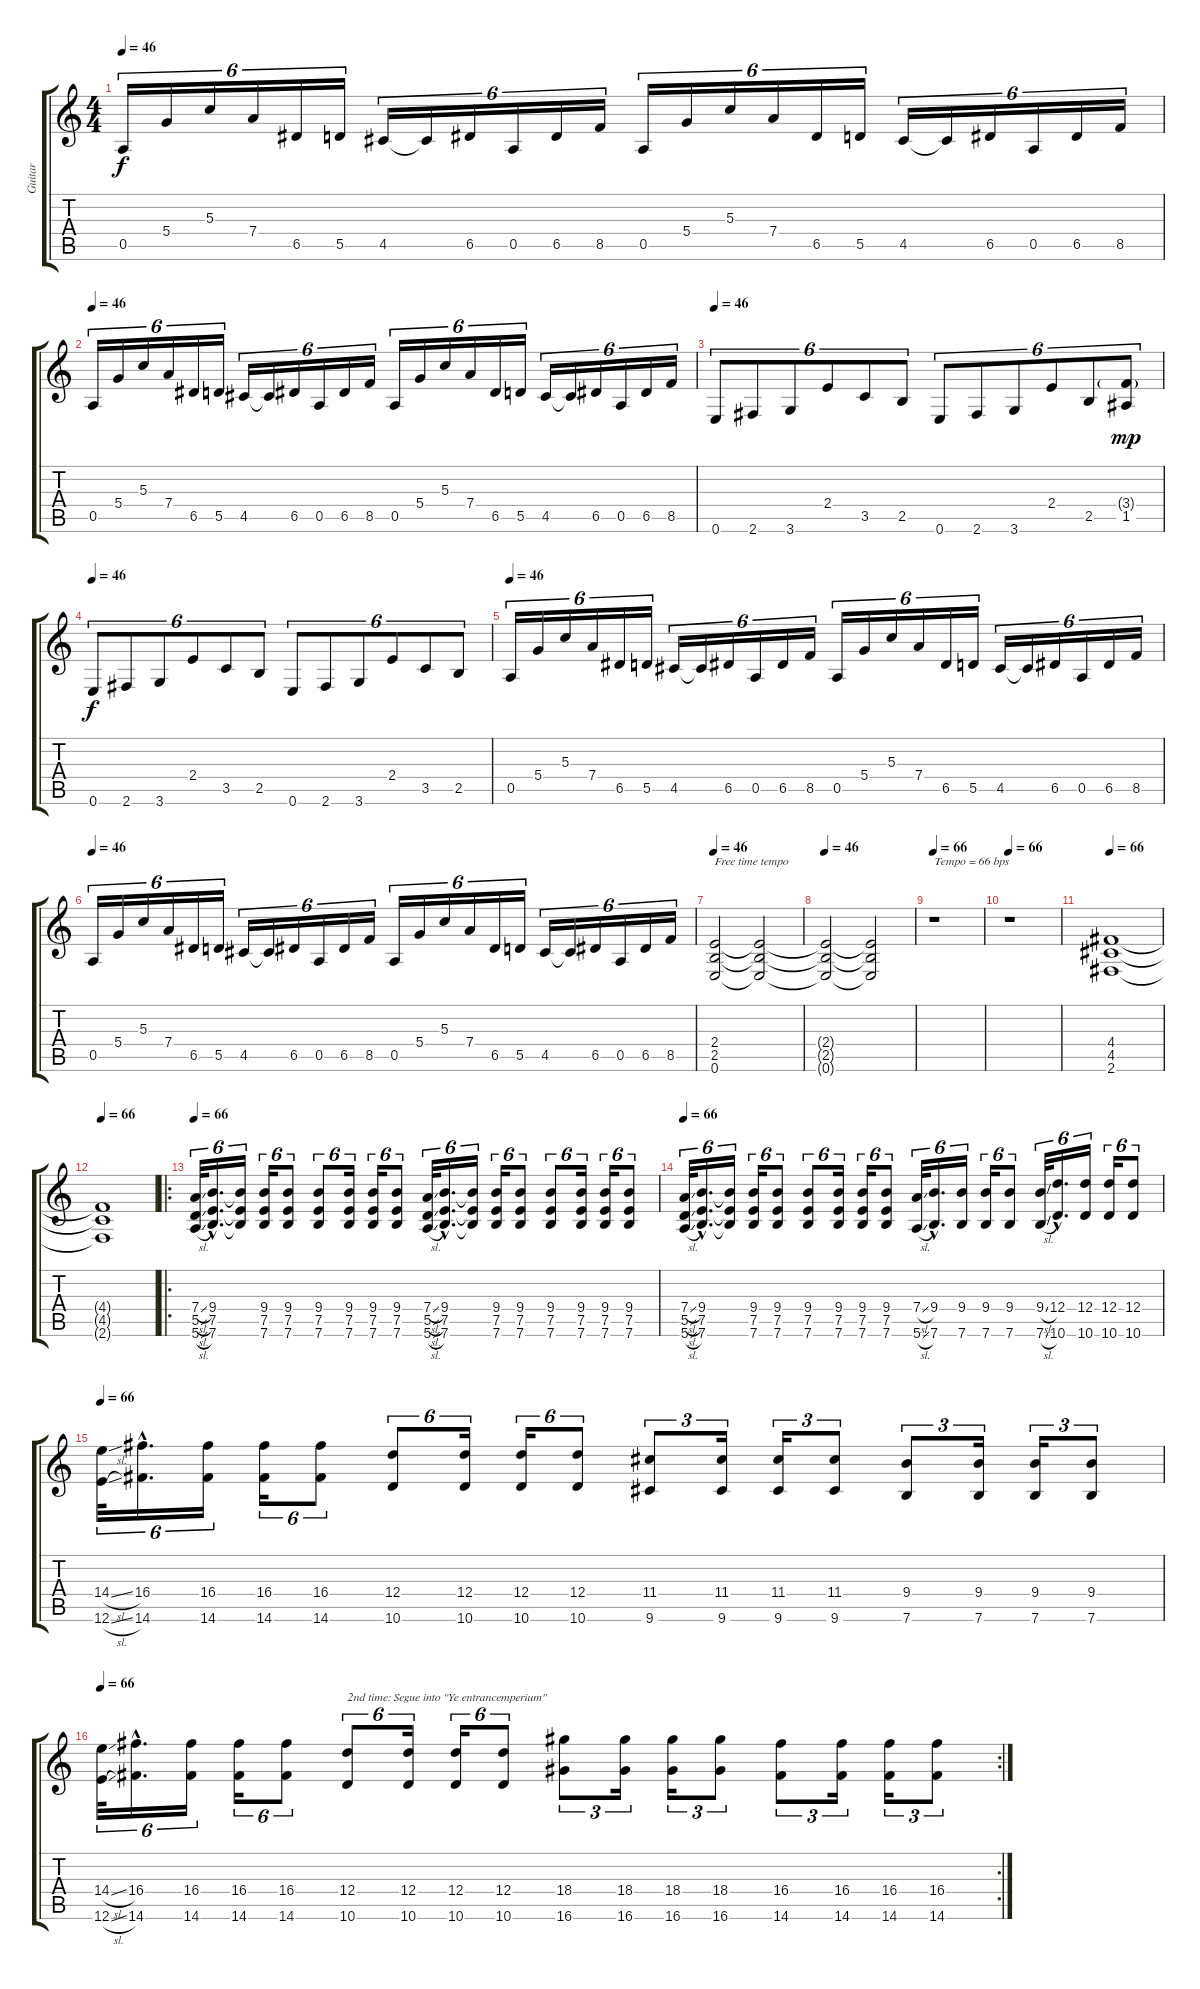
\track ("Guitar" "Guitar") {instrument overdrivenguitar}
\staff {score tabs}
\tuning (E4 B3 G3 D3 A2 E2) {hide}
\ts (4 4)
\tempo 46
\clef g2
\ks c
0.5.16{tu (6 4) dy f} 5.4.16{tu (6 4)} 5.3.16{tu (6 4)} 7.4.16{tu (6 4)} 6.5.16{tu (6 4)} 5.5.16{tu (6 4)} 4.5.16{tu (6 4)} 4.5{t}.16{tu (6 4)} 6.5.16{tu (6 4)} 0.5.16{tu (6 4)} 6.5.16{tu (6 4)} 8.5.16{tu (6 4)} 0.5.16{tu (6 4)} 5.4.16{tu (6 4)} 5.3.16{tu (6 4)} 7.4.16{tu (6 4)} 6.5.16{tu (6 4)} 5.5.16{tu (6 4)} 4.5.16{tu (6 4)} 4.5{t}.16{tu (6 4)} 6.5.16{tu (6 4)} 0.5.16{tu (6 4)} 6.5.16{tu (6 4)} 8.5.16{tu (6 4)} |
\tempo 46
0.5.16{tu (6 4)} 5.4.16{tu (6 4)} 5.3.16{tu (6 4)} 7.4.16{tu (6 4)} 6.5.16{tu (6 4)} 5.5.16{tu (6 4)} 4.5.16{tu (6 4)} 4.5{t}.16{tu (6 4)} 6.5.16{tu (6 4)} 0.5.16{tu (6 4)} 6.5.16{tu (6 4)} 8.5.16{tu (6 4)} 0.5.16{tu (6 4)} 5.4.16{tu (6 4)} 5.3.16{tu (6 4)} 7.4.16{tu (6 4)} 6.5.16{tu (6 4)} 5.5.16{tu (6 4)} 4.5.16{tu (6 4)} 4.5{t}.16{tu (6 4)} 6.5.16{tu (6 4)} 0.5.16{tu (6 4)} 6.5.16{tu (6 4)} 8.5.16{tu (6 4)} |
\tempo 46
0.6.8{tu (6 4)} 2.6.8{tu (6 4)} 3.6.8{tu (6 4)} 2.4.8{tu (6 4)} 3.5.8{tu (6 4)} 2.5.8{tu (6 4)} 0.6.8{tu (6 4)} 2.6.8{tu (6 4)} 3.6.8{tu (6 4)} 2.4.8{tu (6 4)} 2.5.8{tu (6 4)} (3.4{g} 1.5).8{tu (6 4) dy mp} |
\tempo 46
0.6.8{tu (6 4) dy f} 2.6.8{tu (6 4)} 3.6.8{tu (6 4)} 2.4.8{tu (6 4)} 3.5.8{tu (6 4)} 2.5.8{tu (6 4)} 0.6.8{tu (6 4)} 2.6.8{tu (6 4)} 3.6.8{tu (6 4)} 2.4.8{tu (6 4)} 3.5.8{tu (6 4)} 2.5.8{tu (6 4)} |
\tempo 46
0.5.16{tu (6 4)} 5.4.16{tu (6 4)} 5.3.16{tu (6 4)} 7.4.16{tu (6 4)} 6.5.16{tu (6 4)} 5.5.16{tu (6 4)} 4.5.16{tu (6 4)} 4.5{t}.16{tu (6 4)} 6.5.16{tu (6 4)} 0.5.16{tu (6 4)} 6.5.16{tu (6 4)} 8.5.16{tu (6 4)} 0.5.16{tu (6 4)} 5.4.16{tu (6 4)} 5.3.16{tu (6 4)} 7.4.16{tu (6 4)} 6.5.16{tu (6 4)} 5.5.16{tu (6 4)} 4.5.16{tu (6 4)} 4.5{t}.16{tu (6 4)} 6.5.16{tu (6 4)} 0.5.16{tu (6 4)} 6.5.16{tu (6 4)} 8.5.16{tu (6 4)} |
\tempo 46
0.5.16{tu (6 4)} 5.4.16{tu (6 4)} 5.3.16{tu (6 4)} 7.4.16{tu (6 4)} 6.5.16{tu (6 4)} 5.5.16{tu (6 4)} 4.5.16{tu (6 4)} 4.5{t}.16{tu (6 4)} 6.5.16{tu (6 4)} 0.5.16{tu (6 4)} 6.5.16{tu (6 4)} 8.5.16{tu (6 4)} 0.5.16{tu (6 4)} 5.4.16{tu (6 4)} 5.3.16{tu (6 4)} 7.4.16{tu (6 4)} 6.5.16{tu (6 4)} 5.5.16{tu (6 4)} 4.5.16{tu (6 4)} 4.5{t}.16{tu (6 4)} 6.5.16{tu (6 4)} 0.5.16{tu (6 4)} 6.5.16{tu (6 4)} 8.5.16{tu (6 4)} |
\tempo 46
(2.4 2.5 0.6).2{txt "Free time tempo"} (2.4{t} 2.5{t} 0.6{t}).2 |
\tempo 46
(2.4{t} 2.5{t} 0.6{t}).2 (2.4{t} 2.5{t} 0.6{t}).2 |
\tempo 66
r.1{txt "Tempo = 66 bps"} |
\tempo 66
r.1 |
\tempo 66
(4.4 4.5 2.6).1 |
\tempo 66
(4.4{t} 4.5{t} 2.6{t}).1 |
\ro
\tempo 66
(7.4{sl} 5.5{sl} 5.6{sl}).32{tu (6 4)} (9.4{hac} 7.5{hac} 7.6{hac}).16{d tu (6 4)} (9.4{t} 7.5{t} 7.6{t}).16{tu (6 4)} (9.4 7.5 7.6).16{tu (6 4)} (9.4 7.5 7.6).8{tu (6 4)} (9.4 7.5 7.6).8{tu (6 4)} (9.4 7.5 7.6).16{tu (6 4)} (9.4 7.5 7.6).16{tu (6 4)} (9.4 7.5 7.6).8{tu (6 4)} (7.4{sl} 5.5{sl} 5.6{sl}).32{tu (6 4)} (9.4{hac} 7.5{hac} 7.6{hac}).16{d tu (6 4)} (9.4{t} 7.5{t} 7.6{t}).16{tu (6 4)} (9.4 7.5 7.6).16{tu (6 4)} (9.4 7.5 7.6).8{tu (6 4)} (9.4 7.5 7.6).8{tu (6 4)} (9.4 7.5 7.6).16{tu (6 4)} (9.4 7.5 7.6).16{tu (6 4)} (9.4 7.5 7.6).8{tu (6 4)} |
\tempo 66
(7.4{sl} 5.5{sl} 5.6{sl}).32{tu (6 4)} (9.4{hac} 7.5{hac} 7.6{hac}).16{d tu (6 4)} (9.4{t} 7.5{t} 7.6{t}).16{tu (6 4)} (9.4 7.5 7.6).16{tu (6 4)} (9.4 7.5 7.6).8{tu (6 4)} (9.4 7.5 7.6).8{tu (6 4)} (9.4 7.5 7.6).16{tu (6 4)} (9.4 7.5 7.6).16{tu (6 4)} (9.4 7.5 7.6).8{tu (6 4)} (7.4{sl} 5.6{sl}).32{tu (6 4)} (9.4{hac} 7.6{hac}).16{d tu (6 4)} (9.4 7.6).16{tu (6 4)} (9.4 7.6).16{tu (6 4)} (9.4 7.6).8{tu (6 4)} (9.4{sl} 7.6{sl}).32{tu (6 4)} (12.4{hac} 10.6{hac}).16{d tu (6 4)} (12.4 10.6).16{tu (6 4)} (12.4 10.6).16{tu (6 4)} (12.4 10.6).8{tu (6 4)} |
\tempo 66
(14.4{sl} 12.6{sl}).32{tu (6 4)} (16.4{hac} 14.6{hac}).16{d tu (6 4)} (16.4 14.6).16{tu (6 4)} (16.4 14.6).16{tu (6 4)} (16.4 14.6).8{tu (6 4)} (12.4 10.6).8{tu (6 4)} (12.4 10.6).16{tu (6 4)} (12.4 10.6).16{tu (6 4)} (12.4 10.6).8{tu (6 4)} (11.4 9.6).8{tu (3 2)} (11.4 9.6).16{tu (3 2)} (11.4 9.6).16{tu (3 2)} (11.4 9.6).8{tu (3 2)} (9.4 7.6).8{tu (3 2)} (9.4 7.6).16{tu (3 2)} (9.4 7.6).16{tu (3 2)} (9.4 7.6).8{tu (3 2)} |
\rc 2
\tempo 66
(14.4{sl} 12.6{sl}).32{tu (6 4)} (16.4{hac} 14.6{hac}).16{d tu (6 4)} (16.4 14.6).16{tu (6 4)} (16.4 14.6).16{tu (6 4)} (16.4 14.6).8{tu (6 4)} (12.4 10.6).8{tu (6 4) txt "2nd time: Segue into \"Ye entrancemperium\""} (12.4 10.6).16{tu (6 4)} (12.4 10.6).16{tu (6 4)} (12.4 10.6).8{tu (6 4)} (18.4 16.6).8{tu (3 2)} (18.4 16.6).16{tu (3 2)} (18.4 16.6).16{tu (3 2)} (18.4 16.6).8{tu (3 2)} (16.4 14.6).8{tu (3 2)} (16.4 14.6).16{tu (3 2)} (16.4 14.6).16{tu (3 2)} (16.4 14.6).8{tu (3 2)}
